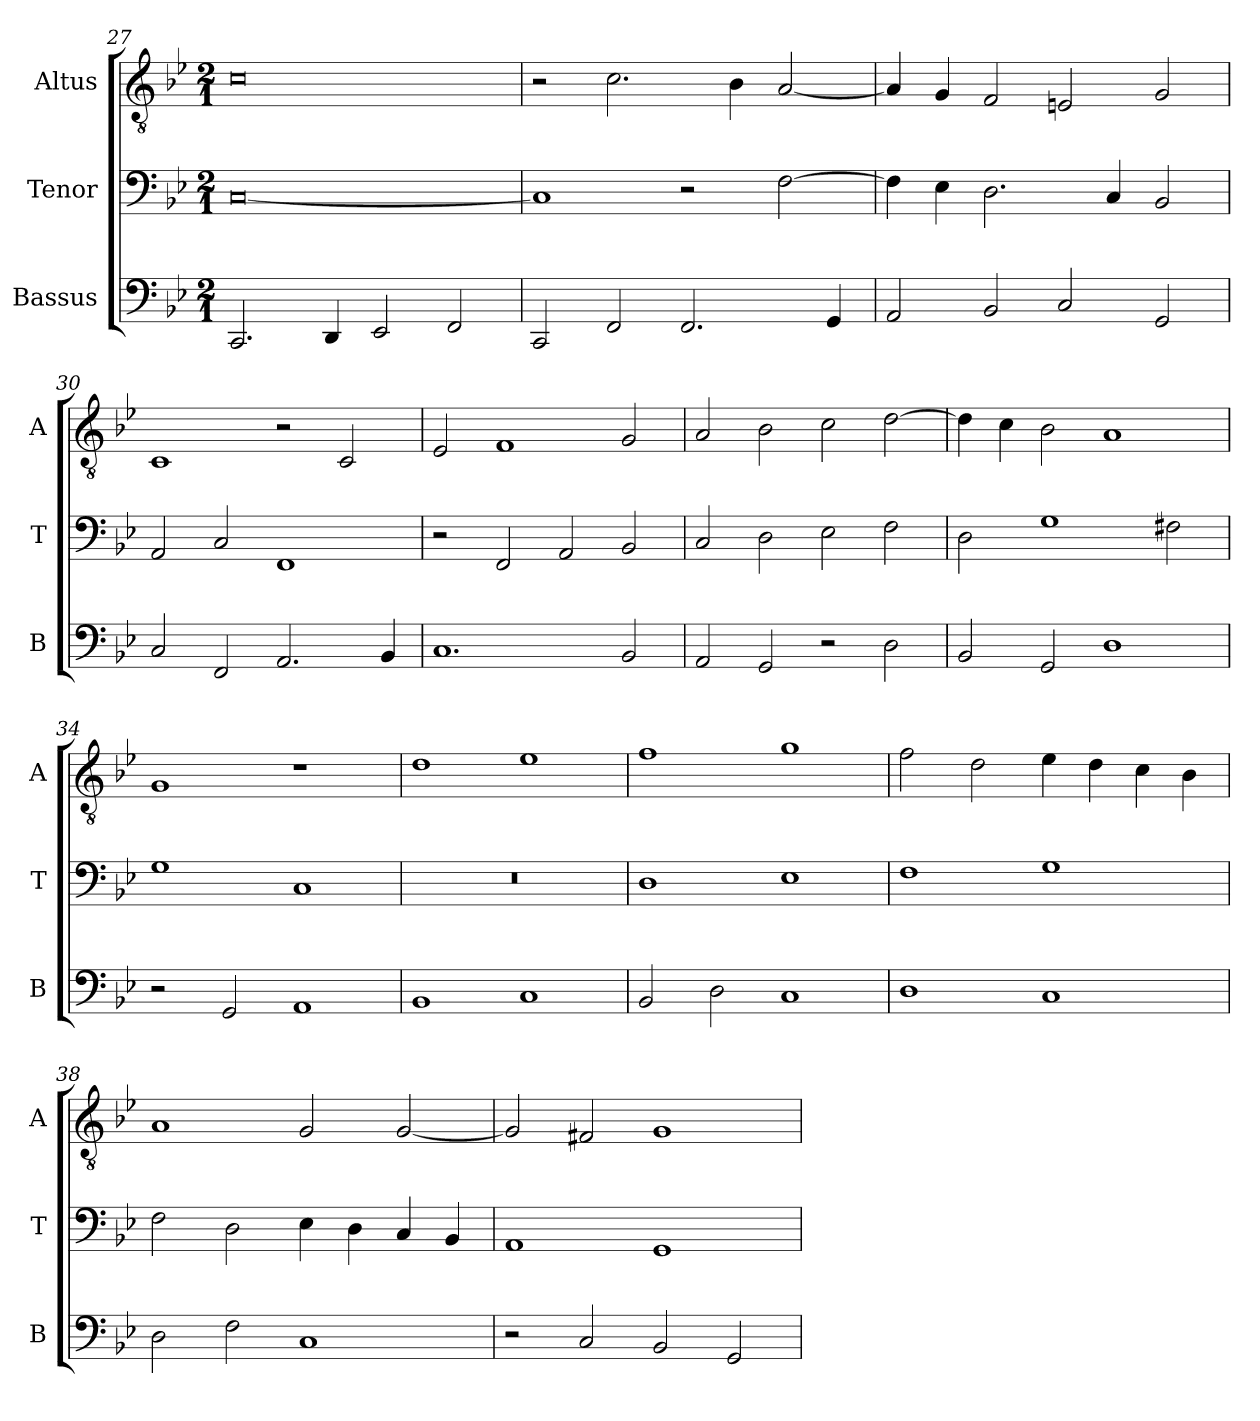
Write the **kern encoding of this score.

**kern	**kern	**kern
*part3	*part2	*part1
*staff3	*staff2	*staff1
*I"Bassus	*I"Tenor	*I"Altus
*I'B	*I'T	*I'A
*clefF4	*clefF4	*clefGv2
*k[b-e-]	*k[b-e-]	*k[b-e-]
*M2/1	*M2/1	*M2/1
=27	=27	=27
2.CC/	[0C	0c
4DD/	.	.
2EE-/	.	.
2FF/	.	.
=28	=28	=28
2CC/	1C]	2r
2FF/	.	2.c\
2.FF/	2r	.
.	.	4B-\
.	[2F\	[2A/
4GG/	.	.
=29	=29	=29
2AA/	4F\]	4A/]
.	4E-\	4G/
2BB-/	2.D\	2F/
2C/	.	2En/
.	4C/	.
2GG/	2BB-/	2G/
=30	=30	=30
2C/	2AA/	1C
2FF/	2C/	.
2.AA/	1FF	2r
.	.	2C/
4BB-/	.	.
=31	=31	=31
1.C	2r	2E-/
.	2FF/	1F
.	2AA/	.
2BB-/	2BB-/	2G/
=32	=32	=32
2AA/	2C/	2A/
2GG/	2D\	2B-\
2r	2E-\	2c\
2D\	2F\	[2d\
=33	=33	=33
2BB-/	2D\	4d\]
.	.	4c\
2GG/	1G	2B-\
1D	.	1A
.	2F#X\	.
=34	=34	=34
2r	1G	1G
2GG/	.	.
1AA	1C	1r
=35	=35	=35
1BB-	0r	1d
1C	.	1e-
=36	=36	=36
2BB-/	1D	1f
2D\	.	.
1C	1E-	1g
=37	=37	=37
1D	1F	2f\
.	.	2d\
1C	1G	4e-\
.	.	4d\
.	.	4c\
.	.	4B-\
=38	=38	=38
2D\	2F\	1A
2F\	2D\	.
1C	4E-\	2G/
.	4D\	.
.	4C/	[2G/
.	4BB-/	.
=39	=39	=39
2r	1AA	2G/]
2C/	.	2F#X/
2BB-/	1GG	1G
2GG/	.	.
=	=	=
*-	*-	*-
